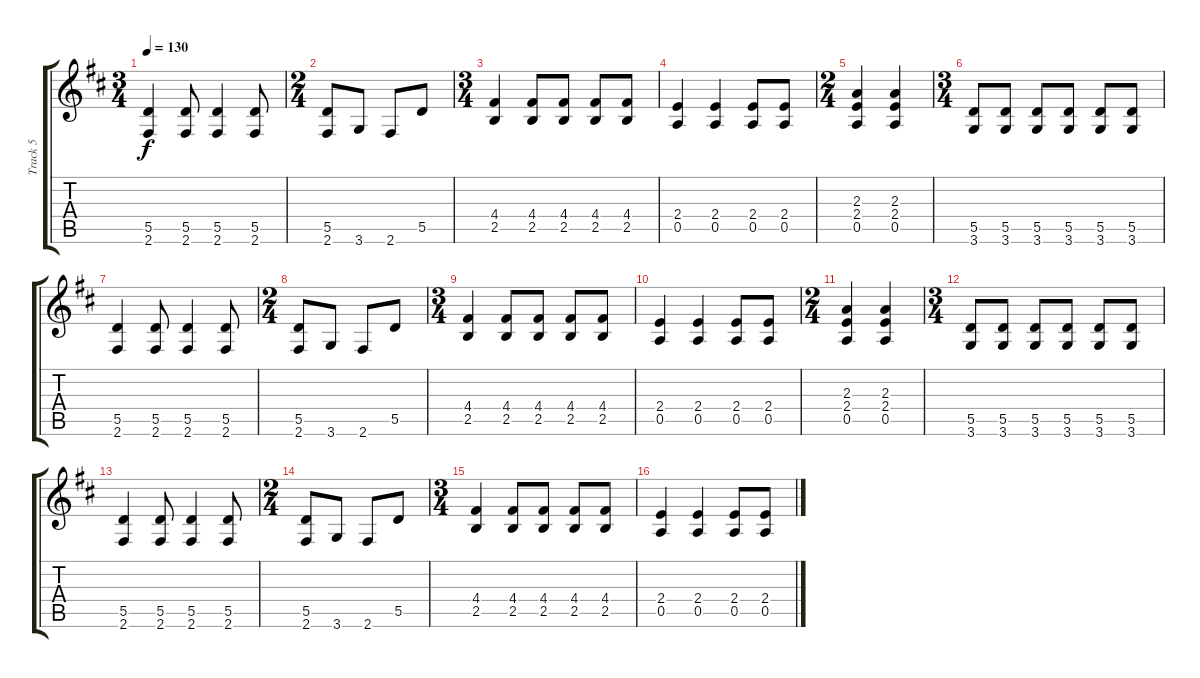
\track ("Track 5" "Track 5") {instrument overdrivenguitar}
\staff {score tabs}
\tuning (E4 B3 G3 D3 A2 E2) {hide}
\ts (3 4)
\tempo 130
\clef g2
\ks d
(5.5 2.6).4{dy f} (5.5 2.6).8 (5.5 2.6).4 (5.5 2.6).8 |
\ts (2 4)
(5.5 2.6).8 3.6.8 2.6.8 5.5.8 |
\ts (3 4)
(4.4 2.5).4 (4.4 2.5).8 (4.4 2.5).8 (4.4 2.5).8 (4.4 2.5).8 |
(2.4 0.5).4 (2.4 0.5).4 (2.4 0.5).8 (2.4 0.5).8 |
\ts (2 4)
(2.3 2.4 0.5).4 (2.3 2.4 0.5).4 |
\ts (3 4)
(5.5 3.6).8 (5.5 3.6).8 (5.5 3.6).8 (5.5 3.6).8 (5.5 3.6).8 (5.5 3.6).8 |
(5.5 2.6).4 (5.5 2.6).8 (5.5 2.6).4 (5.5 2.6).8 |
\ts (2 4)
(5.5 2.6).8 3.6.8 2.6.8 5.5.8 |
\ts (3 4)
(4.4 2.5).4 (4.4 2.5).8 (4.4 2.5).8 (4.4 2.5).8 (4.4 2.5).8 |
(2.4 0.5).4 (2.4 0.5).4 (2.4 0.5).8 (2.4 0.5).8 |
\ts (2 4)
(2.3 2.4 0.5).4 (2.3 2.4 0.5).4 |
\ts (3 4)
(5.5 3.6).8 (5.5 3.6).8 (5.5 3.6).8 (5.5 3.6).8 (5.5 3.6).8 (5.5 3.6).8 |
(5.5 2.6).4 (5.5 2.6).8 (5.5 2.6).4 (5.5 2.6).8 |
\ts (2 4)
(5.5 2.6).8 3.6.8 2.6.8 5.5.8 |
\ts (3 4)
(4.4 2.5).4 (4.4 2.5).8 (4.4 2.5).8 (4.4 2.5).8 (4.4 2.5).8 |
(2.4 0.5).4 (2.4 0.5).4 (2.4 0.5).8 (2.4 0.5).8
